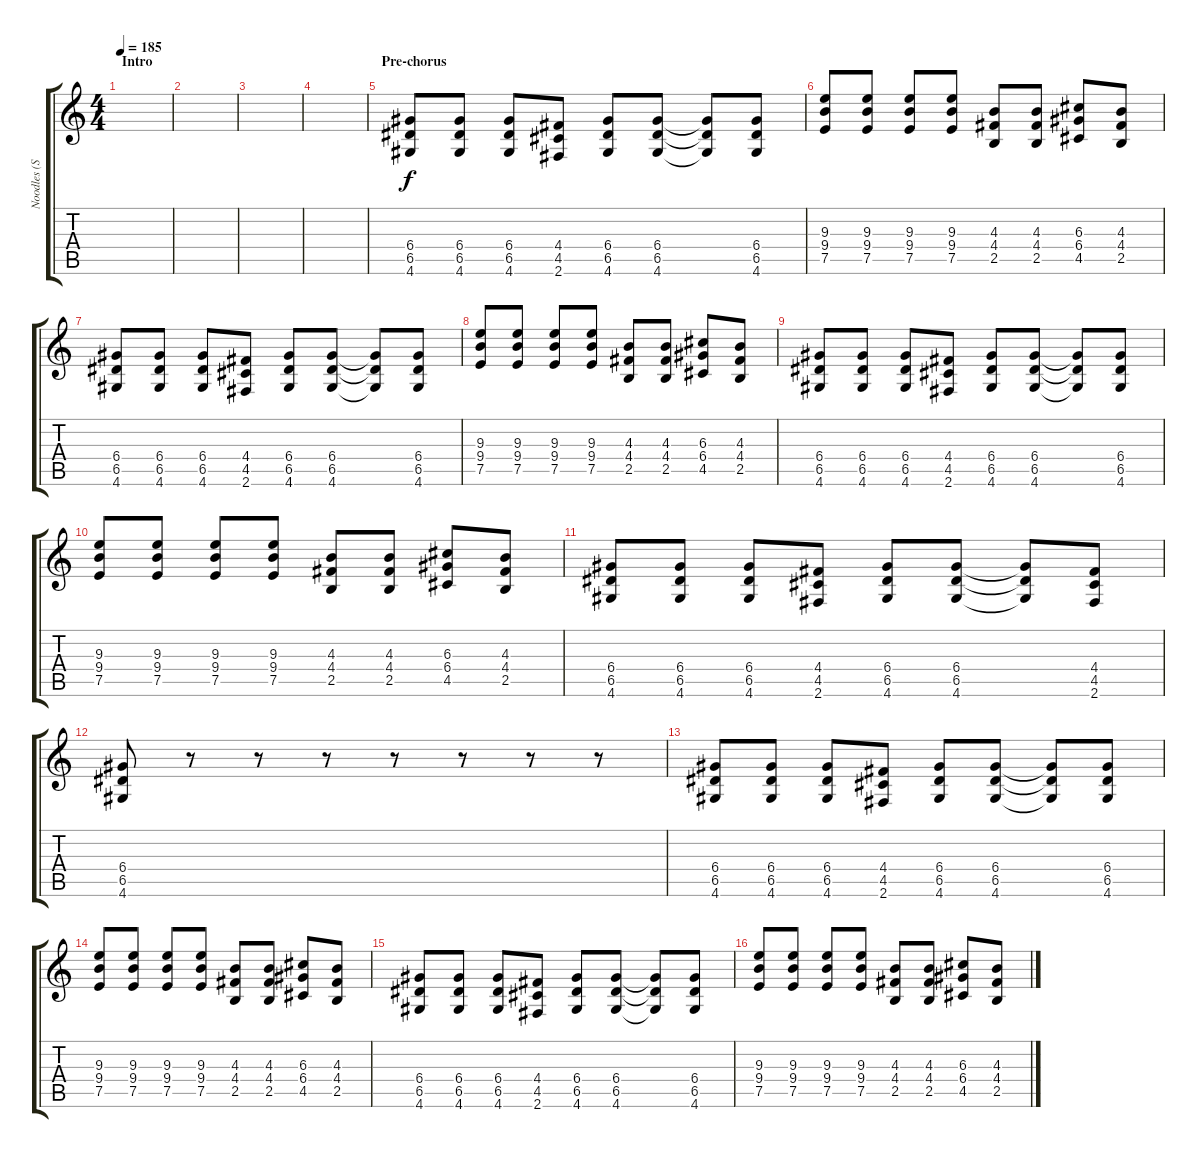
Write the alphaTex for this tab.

\track ("Noodles (Solo guitar)" "Noodles (S") {instrument distortionguitar}
\staff {score tabs}
\tuning (E4 B3 G3 D3 A2 E2) {hide}
\ts (4 4)
\section ("" "Intro")
\tempo 185
\clef g2
\ks c
|
|
|
|
\section ("" "Pre-chorus")
(6.4 6.5 4.6).8 (6.4 6.5 4.6).8 (6.4 6.5 4.6).8 (4.4 4.5 2.6).8 (6.4 6.5 4.6).8 (6.4 6.5 4.6).8 (6.4{t} 6.5{t} 4.6{t}).8 (6.4 6.5 4.6).8 |
(9.3 9.4 7.5).8 (9.3 9.4 7.5).8 (9.3 9.4 7.5).8 (9.3 9.4 7.5).8 (4.3 4.4 2.5).8 (4.3 4.4 2.5).8 (6.3 6.4 4.5).8 (4.3 4.4 2.5).8 |
(6.4 6.5 4.6).8 (6.4 6.5 4.6).8 (6.4 6.5 4.6).8 (4.4 4.5 2.6).8 (6.4 6.5 4.6).8 (6.4 6.5 4.6).8 (6.4{t} 6.5{t} 4.6{t}).8 (6.4 6.5 4.6).8 |
(9.3 9.4 7.5).8 (9.3 9.4 7.5).8 (9.3 9.4 7.5).8 (9.3 9.4 7.5).8 (4.3 4.4 2.5).8 (4.3 4.4 2.5).8 (6.3 6.4 4.5).8 (4.3 4.4 2.5).8 |
(6.4 6.5 4.6).8 (6.4 6.5 4.6).8 (6.4 6.5 4.6).8 (4.4 4.5 2.6).8 (6.4 6.5 4.6).8 (6.4 6.5 4.6).8 (6.4{t} 6.5{t} 4.6{t}).8 (6.4 6.5 4.6).8 |
(9.3 9.4 7.5).8 (9.3 9.4 7.5).8 (9.3 9.4 7.5).8 (9.3 9.4 7.5).8 (4.3 4.4 2.5).8 (4.3 4.4 2.5).8 (6.3 6.4 4.5).8 (4.3 4.4 2.5).8 |
(6.4 6.5 4.6).8 (6.4 6.5 4.6).8 (6.4 6.5 4.6).8 (4.4 4.5 2.6).8 (6.4 6.5 4.6).8 (6.4 6.5 4.6).8 (6.4{t} 6.5{t} 4.6{t}).8 (4.4 4.5 2.6).8 |
(6.4 6.5 4.6).8 r.8 r.8 r.8 r.8 r.8 r.8 r.8 |
(6.4 6.5 4.6).8 (6.4 6.5 4.6).8 (6.4 6.5 4.6).8 (4.4 4.5 2.6).8 (6.4 6.5 4.6).8 (6.4 6.5 4.6).8 (6.4{t} 6.5{t} 4.6{t}).8 (6.4 6.5 4.6).8 |
(9.3 9.4 7.5).8 (9.3 9.4 7.5).8 (9.3 9.4 7.5).8 (9.3 9.4 7.5).8 (4.3 4.4 2.5).8 (4.3 4.4 2.5).8 (6.3 6.4 4.5).8 (4.3 4.4 2.5).8 |
(6.4 6.5 4.6).8 (6.4 6.5 4.6).8 (6.4 6.5 4.6).8 (4.4 4.5 2.6).8 (6.4 6.5 4.6).8 (6.4 6.5 4.6).8 (6.4{t} 6.5{t} 4.6{t}).8 (6.4 6.5 4.6).8 |
(9.3 9.4 7.5).8 (9.3 9.4 7.5).8 (9.3 9.4 7.5).8 (9.3 9.4 7.5).8 (4.3 4.4 2.5).8 (4.3 4.4 2.5).8 (6.3 6.4 4.5).8 (4.3 4.4 2.5).8
